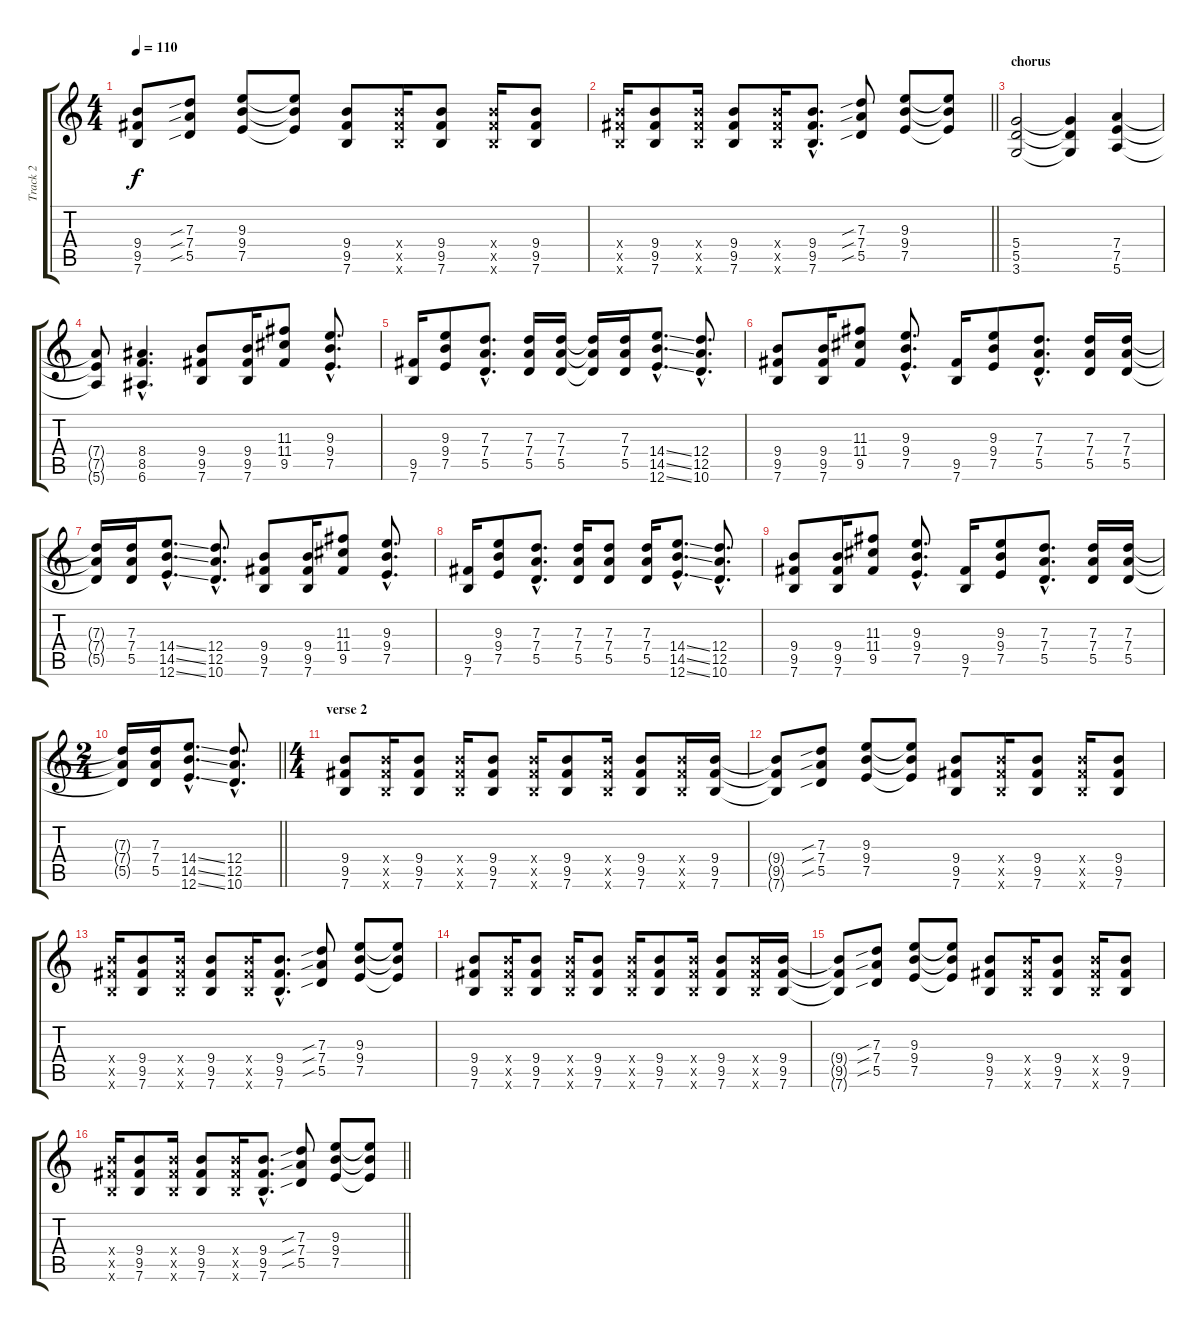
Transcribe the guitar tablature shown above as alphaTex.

\track ("Track 2" "Track 2") {instrument distortionguitar}
\staff {score tabs}
\tuning (E4 B3 G3 D3 A2 E2) {hide}
\ts (4 4)
\tempo 110
\clef g2
\ks c
(9.4{t} 9.5{t} 7.6{t}).8{dy f} (7.3{sib} 7.4{sib} 5.5{sib}).8 (9.3 9.4 7.5).8 (9.3{t} 9.4{t} 7.5{t}).8 (9.4 9.5 7.6).8 (9.4{x} 9.5{x} 7.6{x}).16 (9.4 9.5 7.6).8 (9.4{x} 9.5{x} 7.6{x}).16 (9.4 9.5 7.6).8 |
\barLineRight lightlight
(9.4{x} 9.5{x} 7.6{x}).16 (9.4 9.5 7.6).8 (9.4{x} 9.5{x} 7.6{x}).16 (9.4 9.5 7.6).8 (9.4{x} 9.5{x} 7.6{x}).16 (9.4{hac} 9.5{hac} 7.6{hac}).8{d} (7.3{sib} 7.4{sib} 5.5{sib}).8 (9.3 9.4 7.5).8 (9.3{t} 9.4{t} 7.5{t}).8 |
\section ("" "chorus")
(5.4 5.5 3.6).2 (5.4{t} 5.5{t} 3.6{t}).4 (7.4 7.5 5.6).4 |
(7.4{t} 7.5{t} 5.6{t}).8 (8.4{hac} 8.5{hac} 6.6{hac}).4{d} (9.4 9.5 7.6).8 (9.4 9.5 7.6).16 (11.3 11.4 9.5).8 (9.3{hac} 9.4{hac} 7.5{hac}).8{d} |
(9.5 7.6).16 (9.3 9.4 7.5).8 (7.3{hac} 7.4{hac} 5.5{hac}).8{d} (7.3 7.4 5.5).16 (7.3 7.4 5.5).16 (7.3{t} 7.4{t} 5.5{t}).16 (7.3 7.4 5.5).16 (14.4{ss hac} 14.5{ss hac} 12.6{ss hac}).8{d} (12.4{hac} 12.5{hac} 10.6{hac}).8{d} |
(9.4 9.5 7.6).8 (9.4 9.5 7.6).16 (11.3 11.4 9.5).8 (9.3{hac} 9.4{hac} 7.5{hac}).8{d} (9.5 7.6).16 (9.3 9.4 7.5).8 (7.3{hac} 7.4{hac} 5.5{hac}).8{d} (7.3 7.4 5.5).16 (7.3 7.4 5.5).16 |
(7.3{t} 7.4{t} 5.5{t}).16 (7.3 7.4 5.5).16 (14.4{ss hac} 14.5{ss hac} 12.6{ss hac}).8{d} (12.4{hac} 12.5{hac} 10.6{hac}).8{d} (9.4 9.5 7.6).8 (9.4 9.5 7.6).16 (11.3 11.4 9.5).8 (9.3{hac} 9.4{hac} 7.5{hac}).8{d} |
(9.5 7.6).16 (9.3 9.4 7.5).8 (7.3{hac} 7.4{hac} 5.5{hac}).8{d} (7.3 7.4 5.5).16 (7.3 7.4 5.5).8 (7.3 7.4 5.5).16 (14.4{ss hac} 14.5{ss hac} 12.6{ss hac}).8{d} (12.4{hac} 12.5{hac} 10.6{hac}).8{d} |
(9.4 9.5 7.6).8 (9.4 9.5 7.6).16 (11.3 11.4 9.5).8 (9.3{hac} 9.4{hac} 7.5{hac}).8{d} (9.5 7.6).16 (9.3 9.4 7.5).8 (7.3{hac} 7.4{hac} 5.5{hac}).8{d} (7.3 7.4 5.5).16 (7.3 7.4 5.5).16 |
\ts (2 4)
\barLineRight lightlight
(7.3{t} 7.4{t} 5.5{t}).16 (7.3 7.4 5.5).16 (14.4{ss hac} 14.5{ss hac} 12.6{ss hac}).8{d} (12.4{hac} 12.5{hac} 10.6{hac}).8{d} |
\ts (4 4)
\section ("" "verse 2")
(9.4 9.5 7.6).8 (9.4{x} 9.5{x} 7.6{x}).16 (9.4 9.5 7.6).8 (9.4{x} 9.5{x} 7.6{x}).16 (9.4 9.5 7.6).8 (9.4{x} 9.5{x} 7.6{x}).16 (9.4 9.5 7.6).8 (9.4{x} 9.5{x} 7.6{x}).16 (9.4 9.5 7.6).8 (9.4{x} 9.5{x} 7.6{x}).16 (9.4 9.5 7.6).16 |
(9.4{t} 9.5{t} 7.6{t}).8 (7.3{sib} 7.4{sib} 5.5{sib}).8 (9.3 9.4 7.5).8 (9.3{t} 9.4{t} 7.5{t}).8 (9.4 9.5 7.6).8 (9.4{x} 9.5{x} 7.6{x}).16 (9.4 9.5 7.6).8 (9.4{x} 9.5{x} 7.6{x}).16 (9.4 9.5 7.6).8 |
(9.4{x} 9.5{x} 7.6{x}).16 (9.4 9.5 7.6).8 (9.4{x} 9.5{x} 7.6{x}).16 (9.4 9.5 7.6).8 (9.4{x} 9.5{x} 7.6{x}).16 (9.4{hac} 9.5{hac} 7.6{hac}).8{d} (7.3{sib} 7.4{sib} 5.5{sib}).8 (9.3 9.4 7.5).8 (9.3{t} 9.4{t} 7.5{t}).8 |
(9.4 9.5 7.6).8 (9.4{x} 9.5{x} 7.6{x}).16 (9.4 9.5 7.6).8 (9.4{x} 9.5{x} 7.6{x}).16 (9.4 9.5 7.6).8 (9.4{x} 9.5{x} 7.6{x}).16 (9.4 9.5 7.6).8 (9.4{x} 9.5{x} 7.6{x}).16 (9.4 9.5 7.6).8 (9.4{x} 9.5{x} 7.6{x}).16 (9.4 9.5 7.6).16 |
(9.4{t} 9.5{t} 7.6{t}).8 (7.3{sib} 7.4{sib} 5.5{sib}).8 (9.3 9.4 7.5).8 (9.3{t} 9.4{t} 7.5{t}).8 (9.4 9.5 7.6).8 (9.4{x} 9.5{x} 7.6{x}).16 (9.4 9.5 7.6).8 (9.4{x} 9.5{x} 7.6{x}).16 (9.4 9.5 7.6).8 |
\barLineRight lightlight
(9.4{x} 9.5{x} 7.6{x}).16 (9.4 9.5 7.6).8 (9.4{x} 9.5{x} 7.6{x}).16 (9.4 9.5 7.6).8 (9.4{x} 9.5{x} 7.6{x}).16 (9.4{hac} 9.5{hac} 7.6{hac}).8{d} (7.3{sib} 7.4{sib} 5.5{sib}).8 (9.3 9.4 7.5).8 (9.3{t} 9.4{t} 7.5{t}).8
